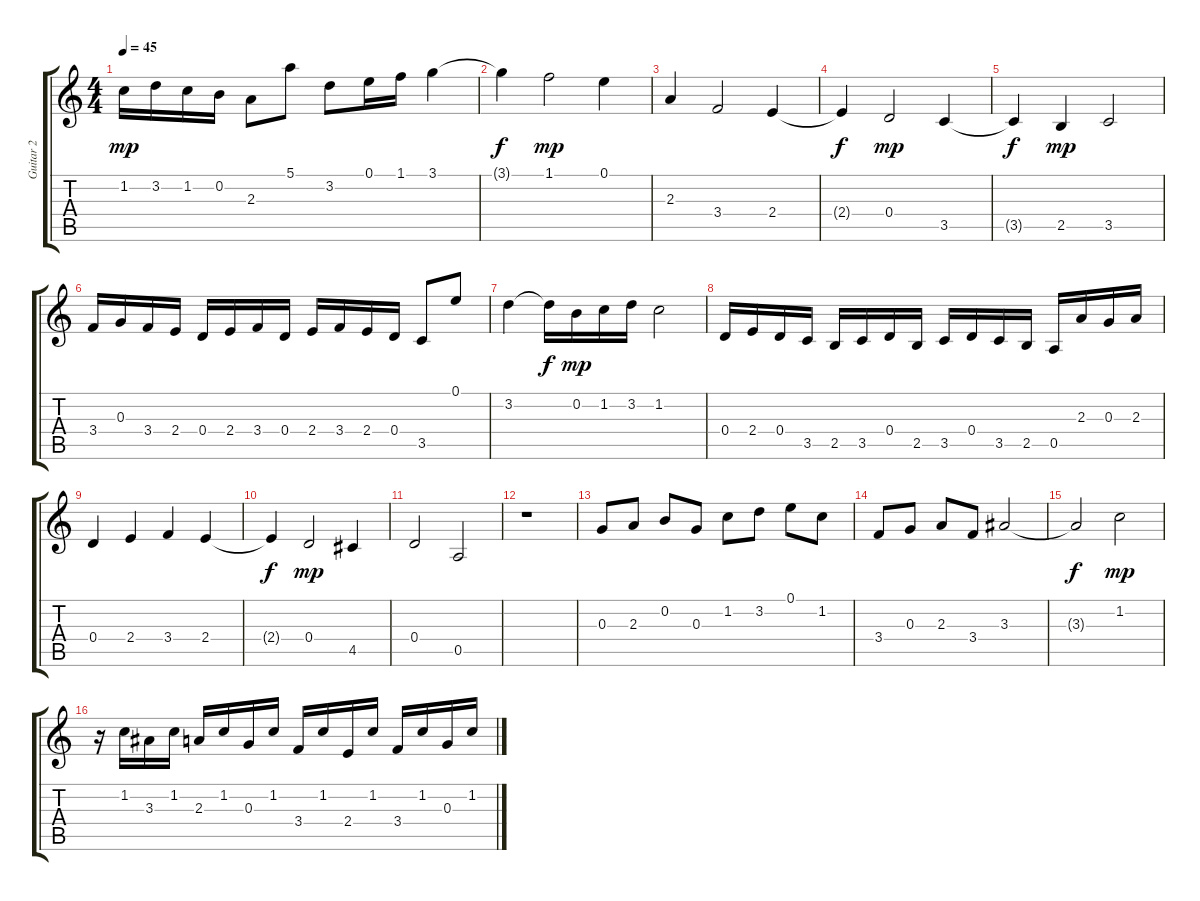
\track ("Guitar 2" "Guitar 2") {instrument acousticguitarnylon}
\staff {score tabs}
\tuning (E4 B3 G3 D3 A2 E2) {hide}
\ts (4 4)
\tempo 45
\clef g2
\ks c
1.2.16{dy mp} 3.2.16 1.2.16 0.2.16 2.3.8 5.1.8 3.2.8 0.1.16 1.1.16 3.1.4 |
3.1{t}.4{dy f} 1.1.2{dy mp} 0.1.4 |
2.3.4 3.4.2 2.4.4 |
2.4{t}.4{dy f} 0.4.2{dy mp} 3.5.4 |
3.5{t}.4{dy f} 2.5.4{dy mp} 3.5.2 |
3.4.16 0.3.16 3.4.16 2.4.16 0.4.16 2.4.16 3.4.16 0.4.16 2.4.16 3.4.16 2.4.16 0.4.16 3.5.8 0.1.8 |
3.2.4 3.2{t}.16{dy f} 0.2.16{dy mp} 1.2.16 3.2.16 1.2.2 |
0.4.16 2.4.16 0.4.16 3.5.16 2.5.16 3.5.16 0.4.16 2.5.16 3.5.16 0.4.16 3.5.16 2.5.16 0.5.16 2.3.16 0.3.16 2.3.16 |
0.4.4 2.4.4 3.4.4 2.4.4 |
2.4{t}.4{dy f} 0.4.2{dy mp} 4.5.4 |
0.4.2 0.5.2 |
r.1 |
0.3.8 2.3.8 0.2.8 0.3.8 1.2.8 3.2.8 0.1.8 1.2.8 |
3.4.8 0.3.8 2.3.8 3.4.8 3.3.2 |
3.3{t}.2{dy f} 1.2.2{dy mp} |
r.16 1.2.16 3.3.16 1.2.16 2.3.16 1.2.16 0.3.16 1.2.16 3.4.16 1.2.16 2.4.16 1.2.16 3.4.16 1.2.16 0.3.16 1.2.16
